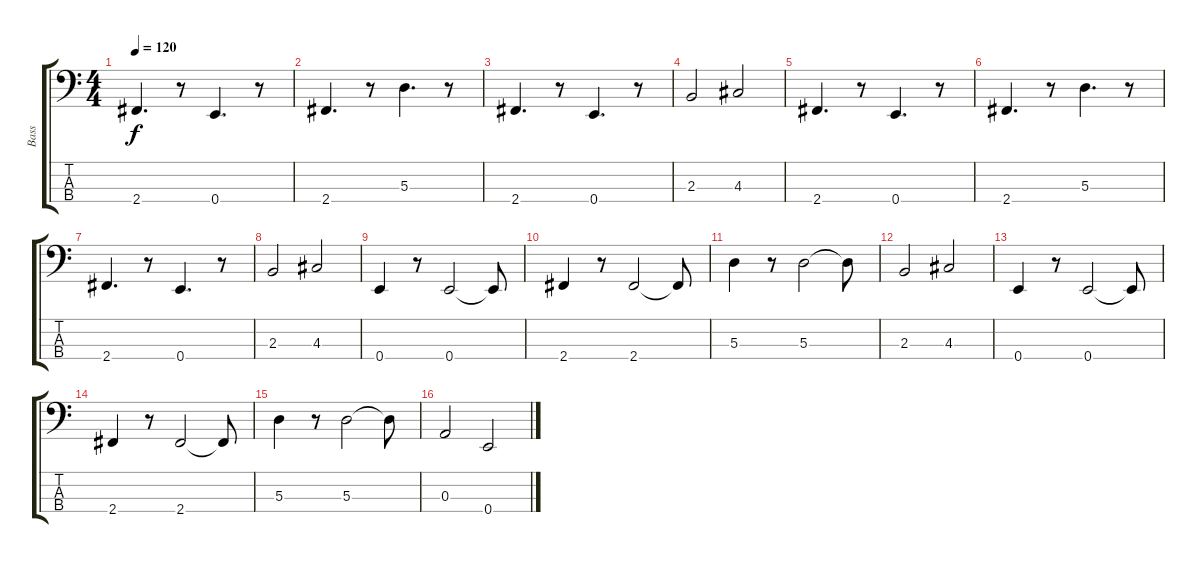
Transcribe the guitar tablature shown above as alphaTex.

\track ("Bass" "Bass") {instrument electricbassfinger}
\staff {score tabs}
\tuning (G2 D2 A1 E1) {hide}
\ts (4 4)
\tempo 120
\clef f4
\ks c
2.4.4{d dy f} r.8 0.4.4{d} r.8 |
2.4.4{d} r.8 5.3.4{d} r.8 |
2.4.4{d} r.8 0.4.4{d} r.8 |
2.3.2 4.3.2 |
2.4.4{d} r.8 0.4.4{d} r.8 |
2.4.4{d} r.8 5.3.4{d} r.8 |
2.4.4{d} r.8 0.4.4{d} r.8 |
2.3.2 4.3.2 |
0.4.4 r.8 0.4.2 0.4{t}.8 |
2.4.4 r.8 2.4.2 2.4{t}.8 |
5.3.4 r.8 5.3.2 5.3{t}.8 |
2.3.2 4.3.2 |
0.4.4 r.8 0.4.2 0.4{t}.8 |
2.4.4 r.8 2.4.2 2.4{t}.8 |
5.3.4 r.8 5.3.2 5.3{t}.8 |
0.3.2 0.4.2
